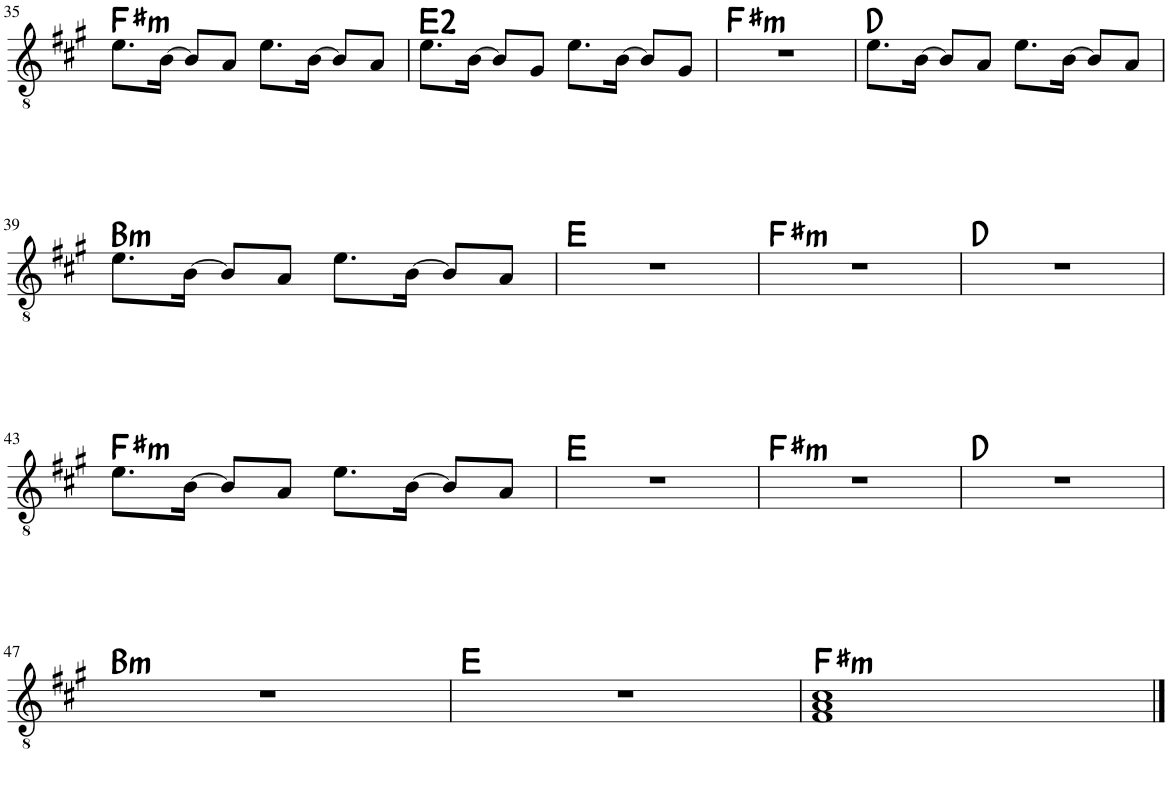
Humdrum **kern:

**kern	**harte
*part1	*part1
*staff1	*
*I"Classical Guitar	*
*I'Guit.	*
!!LO:PB:g=z
*clefGv2	*
*k[f#c#g#]	*
*M4/4	*
=35	=35
!	!LO:H:kt=m
8.e\L	F#:min
[16B\Jk	.
8B/L]	.
8A/J	.
8.e\L	.
[16B\Jk	.
8B/L]	.
8A/J	.
=36	=36
8.e\L	E:maj(2)
[16B\Jk	.
8B/L]	.
8G#/J	.
8.e\L	.
[16B\Jk	.
8B/L]	.
8G#/J	.
=37	=37
!	!LO:H:kt=m
1r	F#:min
=38	=38
8.e\L	D:maj
[16B\Jk	.
8B/L]	.
8A/J	.
8.e\L	.
[16B\Jk	.
8B/L]	.
8A/J	.
!!LO:LB:g=z
=39	=39
!	!LO:H:kt=m
8.e\L	B:min
[16B\Jk	.
8B/L]	.
8A/J	.
8.e\L	.
[16B\Jk	.
8B/L]	.
8A/J	.
=40	=40
1r	E:maj
=41	=41
!	!LO:H:kt=m
1r	F#:min
=42	=42
1r	D:maj
!!LO:LB:g=z
=43	=43
!	!LO:H:kt=m
8.e\L	F#:min
[16B\Jk	.
8B/L]	.
8A/J	.
8.e\L	.
[16B\Jk	.
8B/L]	.
8A/J	.
=44	=44
1r	E:maj
=45	=45
!	!LO:H:kt=m
1r	F#:min
=46	=46
1r	D:maj
!!LO:LB:g=z
=47	=47
!	!LO:H:kt=m
1r	B:min
=48	=48
1r	E:maj
=49	=49
!	!LO:H:kt=m
1F# 1A 1c#	F#:min
==	==
*-	*-
